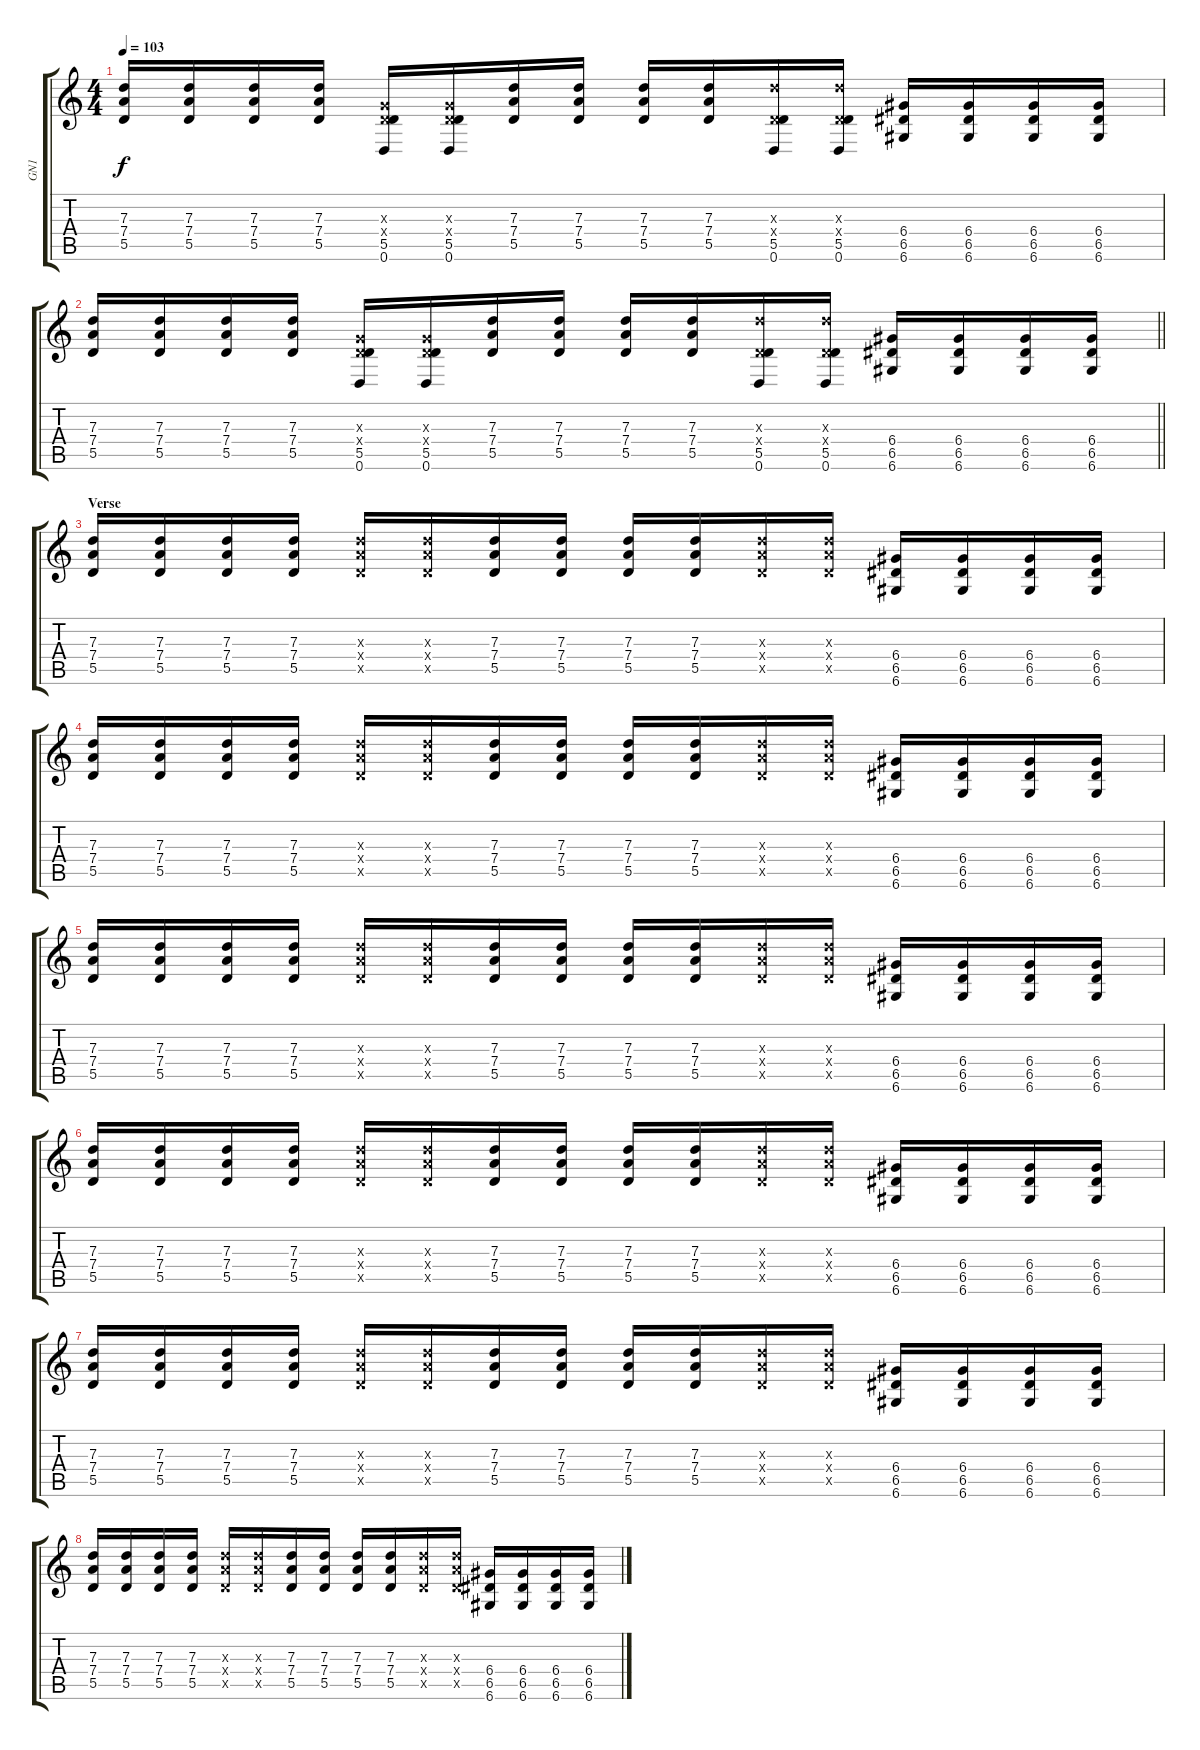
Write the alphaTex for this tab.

\track ("GN1" "GN1") {instrument overdrivenguitar}
\staff {score tabs}
\tuning (E4 B3 G3 D3 A2 D2) {hide}
\ts (4 4)
\tempo 103
\clef g2
\ks c
(7.3 7.4 5.5).16{dy f} (7.3 7.4 5.5).16 (7.3 7.4 5.5).16 (7.3 7.4 5.5).16 (0.3{x} 0.4{x} 5.5 0.6).16 (0.3{x} 0.4{x} 5.5 0.6).16 (7.3 7.4 5.5).16 (7.3 7.4 5.5).16 (7.3 7.4 5.5).16 (7.3 7.4 5.5).16 (7.3{x} 0.4{x} 5.5 0.6).16 (7.3{x} 0.4{x} 5.5 0.6).16 (6.4 6.5 6.6).16 (6.4 6.5 6.6).16 (6.4 6.5 6.6).16 (6.4 6.5 6.6).16 |
\barLineRight lightlight
(7.3 7.4 5.5).16 (7.3 7.4 5.5).16 (7.3 7.4 5.5).16 (7.3 7.4 5.5).16 (0.3{x} 0.4{x} 5.5 0.6).16 (0.3{x} 0.4{x} 5.5 0.6).16 (7.3 7.4 5.5).16 (7.3 7.4 5.5).16 (7.3 7.4 5.5).16 (7.3 7.4 5.5).16 (7.3{x} 0.4{x} 5.5 0.6).16 (7.3{x} 0.4{x} 5.5 0.6).16 (6.4 6.5 6.6).16 (6.4 6.5 6.6).16 (6.4 6.5 6.6).16 (6.4 6.5 6.6).16 |
\section ("" "Verse")
(7.3 7.4 5.5).16{instrument electricguitarclean} (7.3 7.4 5.5).16 (7.3 7.4 5.5).16 (7.3 7.4 5.5).16 (7.3{x} 7.4{x} 5.5{x}).16 (7.3{x} 7.4{x} 5.5{x}).16 (7.3 7.4 5.5).16 (7.3 7.4 5.5).16 (7.3 7.4 5.5).16 (7.3 7.4 5.5).16 (7.3{x} 7.4{x} 5.5{x}).16 (7.3{x} 7.4{x} 5.5{x}).16 (6.4 6.5 6.6).16 (6.4 6.5 6.6).16 (6.4 6.5 6.6).16 (6.4 6.5 6.6).16 |
(7.3 7.4 5.5).16 (7.3 7.4 5.5).16 (7.3 7.4 5.5).16 (7.3 7.4 5.5).16 (7.3{x} 7.4{x} 5.5{x}).16 (7.3{x} 7.4{x} 5.5{x}).16 (7.3 7.4 5.5).16 (7.3 7.4 5.5).16 (7.3 7.4 5.5).16 (7.3 7.4 5.5).16 (7.3{x} 7.4{x} 5.5{x}).16 (7.3{x} 7.4{x} 5.5{x}).16 (6.4 6.5 6.6).16 (6.4 6.5 6.6).16 (6.4 6.5 6.6).16 (6.4 6.5 6.6).16 |
(7.3 7.4 5.5).16 (7.3 7.4 5.5).16 (7.3 7.4 5.5).16 (7.3 7.4 5.5).16 (7.3{x} 7.4{x} 5.5{x}).16 (7.3{x} 7.4{x} 5.5{x}).16 (7.3 7.4 5.5).16 (7.3 7.4 5.5).16 (7.3 7.4 5.5).16 (7.3 7.4 5.5).16 (7.3{x} 7.4{x} 5.5{x}).16 (7.3{x} 7.4{x} 5.5{x}).16 (6.4 6.5 6.6).16 (6.4 6.5 6.6).16 (6.4 6.5 6.6).16 (6.4 6.5 6.6).16 |
(7.3 7.4 5.5).16 (7.3 7.4 5.5).16 (7.3 7.4 5.5).16 (7.3 7.4 5.5).16 (7.3{x} 7.4{x} 5.5{x}).16 (7.3{x} 7.4{x} 5.5{x}).16 (7.3 7.4 5.5).16 (7.3 7.4 5.5).16 (7.3 7.4 5.5).16 (7.3 7.4 5.5).16 (7.3{x} 7.4{x} 5.5{x}).16 (7.3{x} 7.4{x} 5.5{x}).16 (6.4 6.5 6.6).16 (6.4 6.5 6.6).16 (6.4 6.5 6.6).16 (6.4 6.5 6.6).16 |
(7.3 7.4 5.5).16 (7.3 7.4 5.5).16 (7.3 7.4 5.5).16 (7.3 7.4 5.5).16 (7.3{x} 7.4{x} 5.5{x}).16 (7.3{x} 7.4{x} 5.5{x}).16 (7.3 7.4 5.5).16 (7.3 7.4 5.5).16 (7.3 7.4 5.5).16 (7.3 7.4 5.5).16 (7.3{x} 7.4{x} 5.5{x}).16 (7.3{x} 7.4{x} 5.5{x}).16 (6.4 6.5 6.6).16 (6.4 6.5 6.6).16 (6.4 6.5 6.6).16 (6.4 6.5 6.6).16 |
(7.3 7.4 5.5).16 (7.3 7.4 5.5).16 (7.3 7.4 5.5).16 (7.3 7.4 5.5).16 (7.3{x} 7.4{x} 5.5{x}).16 (7.3{x} 7.4{x} 5.5{x}).16 (7.3 7.4 5.5).16 (7.3 7.4 5.5).16 (7.3 7.4 5.5).16 (7.3 7.4 5.5).16 (7.3{x} 7.4{x} 5.5{x}).16 (7.3{x} 7.4{x} 5.5{x}).16 (6.4 6.5 6.6).16 (6.4 6.5 6.6).16 (6.4 6.5 6.6).16 (6.4 6.5 6.6).16
